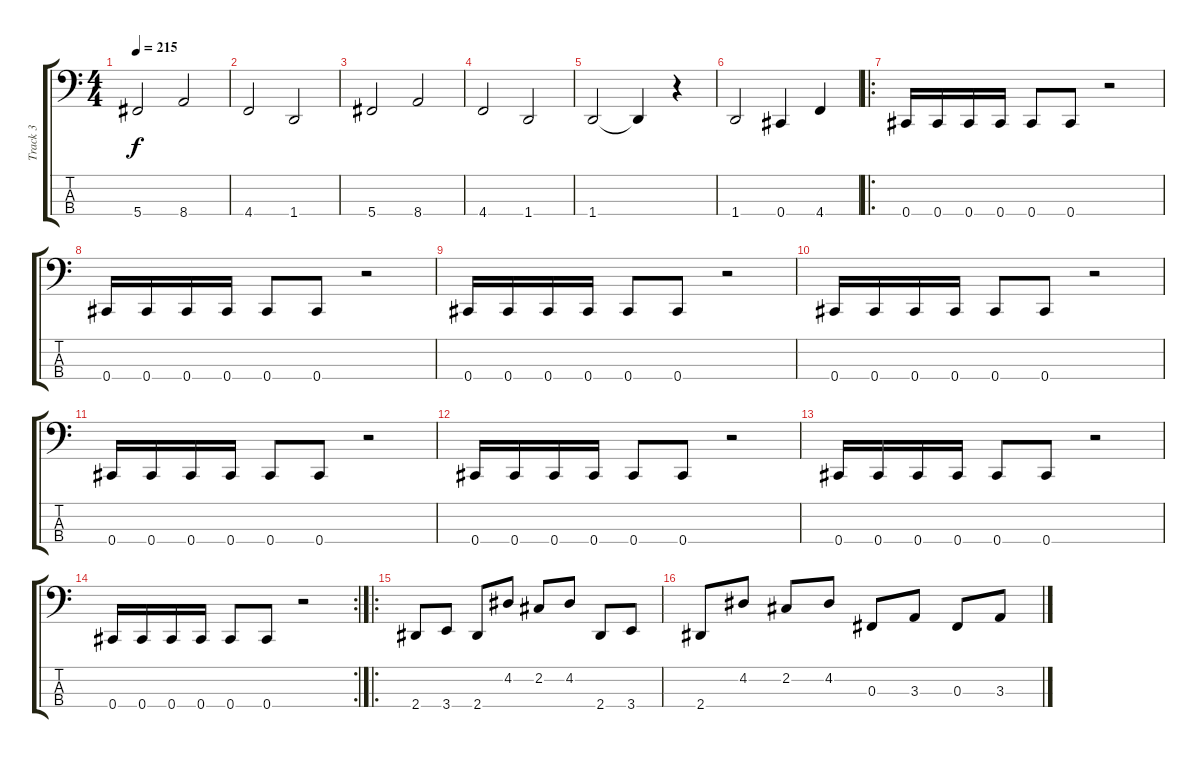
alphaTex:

\track ("Track 3" "Track 3") {instrument electricbasspick}
\staff {score tabs}
\tuning (E2 B1 Gb1 Db1) {hide}
\ts (4 4)
\tempo 215
\clef f4
\ks c
5.4.2{dy f} 8.4.2 |
4.4.2 1.4.2 |
5.4.2 8.4.2 |
4.4.2 1.4.2 |
1.4.2 1.4{t}.4 r.4 |
1.4.2 0.4.4 4.4.4 |
\ro
0.4.16 0.4.16 0.4.16 0.4.16 0.4.8 0.4.8 r.2 |
0.4.16 0.4.16 0.4.16 0.4.16 0.4.8 0.4.8 r.2 |
0.4.16 0.4.16 0.4.16 0.4.16 0.4.8 0.4.8 r.2 |
0.4.16 0.4.16 0.4.16 0.4.16 0.4.8 0.4.8 r.2 |
0.4.16 0.4.16 0.4.16 0.4.16 0.4.8 0.4.8 r.2 |
0.4.16 0.4.16 0.4.16 0.4.16 0.4.8 0.4.8 r.2 |
0.4.16 0.4.16 0.4.16 0.4.16 0.4.8 0.4.8 r.2 |
\rc 2
0.4.16 0.4.16 0.4.16 0.4.16 0.4.8 0.4.8 r.2 |
\ro
2.4.8 3.4.8 2.4.8 4.2.8 2.2.8 4.2.8 2.4.8 3.4.8 |
2.4.8 4.2.8 2.2.8 4.2.8 0.3.8 3.3.8 0.3.8 3.3.8
